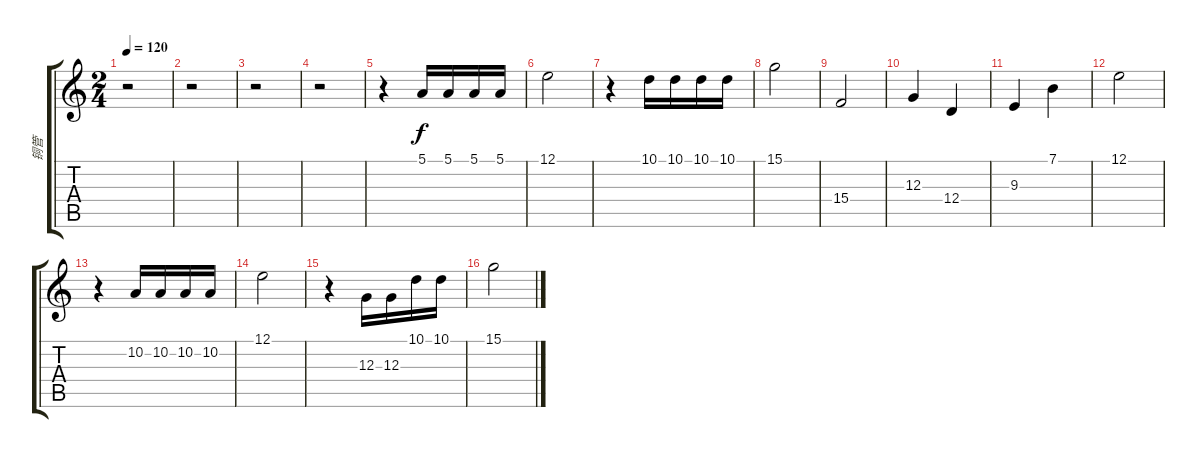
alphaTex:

\track ("铜管" "铜管") {instrument trumpet}
\staff {score tabs}
\tuning (E4 B3 G3 D3 A2 E2) {hide}
\ts (2 4)
\tempo 120
\clef g2
\ks c
r.2{dy f} |
r.2 |
r.2 |
r.2 |
r.4 5.1.16 5.1.16 5.1.16 5.1.16 |
12.1.2 |
r.4 10.1.16 10.1.16 10.1.16 10.1.16 |
15.1.2 |
15.4.2 |
12.3.4 12.4.4 |
9.3.4 7.1.4 |
12.1.2 |
r.4 10.2.16 10.2.16 10.2.16 10.2.16 |
12.1.2 |
r.4 12.3.16 12.3.16 10.1.16 10.1.16 |
15.1.2
